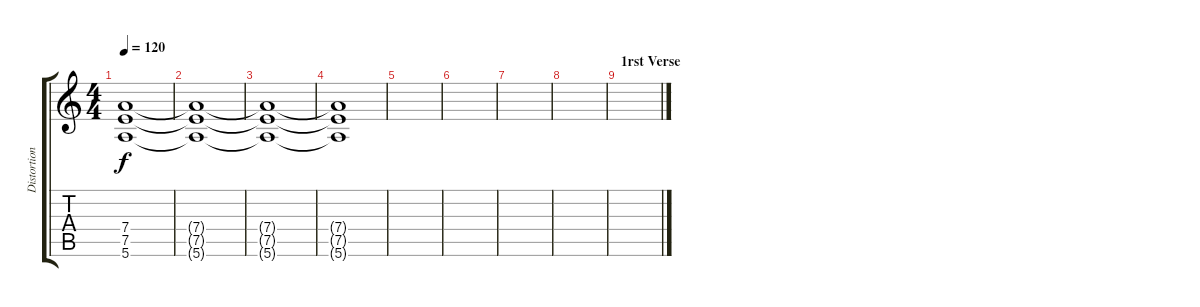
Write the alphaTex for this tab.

\track ("Distortion Guitar" "Distortion") {instrument distortionguitar}
\staff {score tabs}
\tuning (E4 B3 G3 D3 A2 E2) {hide}
\ts (4 4)
\tempo 120
\clef g2
\ks c
(7.4 7.5 5.6).1{dy f volume 10} |
(7.4{t} 7.5{t} 5.6{t}).1{volume 7} |
(7.4{t} 7.5{t} 5.6{t}).1{volume 4} |
(7.4{t} 7.5{t} 5.6{t}).1{volume 0} |
|
|
|
|
\section ("" "1rst Verse")
